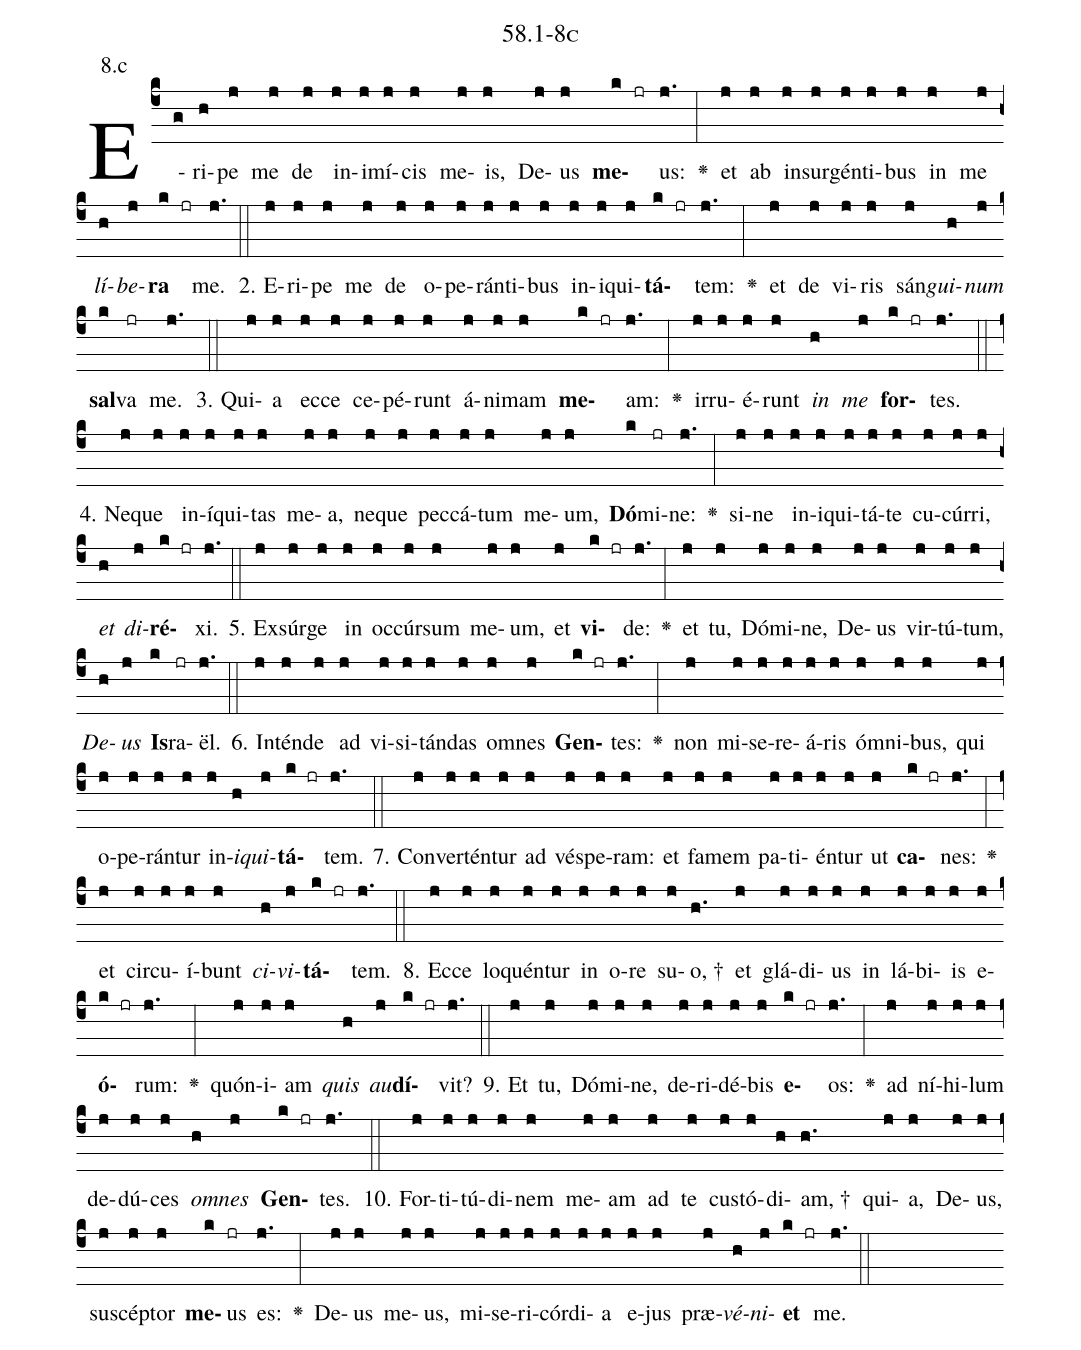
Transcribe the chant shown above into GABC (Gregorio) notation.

name: 58.1-8c;
annotation: 8.c;
%%
(c4)E(g)ri(h)pe(j) me(j) de(j) in(j)i(j)mí(j)cis(j) me(j)is,(j) De(j)us(j) <b>me</b>(k jr)us:(j.) <v>\greheightstar</v>(:) et(j) ab(j) in(j)sur(j)gén(j)ti(j)bus(j) in(j) me(j) <i>lí</i>(h)<i>be</i>(j)<b>ra</b>(k jr) me.(j.) (::)
2. E(j)ri(j)pe(j) me(j) de(j) o(j)pe(j)rán(j)ti(j)bus(j) in(j)i(j)qui(j)<b>tá</b>(k jr)tem:(j.) <v>\greheightstar</v>(:) et(j) de(j) vi(j)ris(j) sán(j)<i>gui</i>(h)<i>num</i>(j) <b>sal</b>(k)va(jr) me.(j.) (::)
3. Qui(j)a(j) ec(j)ce(j) ce(j)pé(j)runt(j) á(j)ni(j)mam(j) <b>me</b>(k jr)am:(j.) <v>\greheightstar</v>(:) ir(j)ru(j)é(j)runt(j) <i>in</i>(h) <i>me</i>(j) <b>for</b>(k jr)tes.(j.) (::)
4. Ne(j)que(j) in(j)í(j)qui(j)tas(j) me(j)a,(j) ne(j)que(j) pec(j)cá(j)tum(j) me(j)um,(j) <b>Dó</b>(k)mi(jr)ne:(j.) <v>\greheightstar</v>(:) si(j)ne(j) in(j)i(j)qui(j)tá(j)te(j) cu(j)cúr(j)ri,(j) <i>et</i>(h) <i>di</i>(j)<b>ré</b>(k jr)xi.(j.) (::)
5. Ex(j)súr(j)ge(j) in(j) oc(j)cúr(j)sum(j) me(j)um,(j) et(j) <b>vi</b>(k jr)de:(j.) <v>\greheightstar</v>(:) et(j) tu,(j) Dó(j)mi(j)ne,(j) De(j)us(j) vir(j)tú(j)tum,(j) <i>De</i>(h)<i>us</i>(j) <b>Is</b>(k)ra(jr)ël.(j.) (::)
6. In(j)tén(j)de(j) ad(j) vi(j)si(j)tán(j)das(j) om(j)nes(j) <b>Gen</b>(k jr)tes:(j.) <v>\greheightstar</v>(:) non(j) mi(j)se(j)re(j)á(j)ris(j) óm(j)ni(j)bus,(j) qui(j) o(j)pe(j)rán(j)tur(j) in(j)<i>i</i>(h)<i>qui</i>(j)<b>tá</b>(k jr)tem.(j.) (::)
7. Con(j)ver(j)tén(j)tur(j) ad(j) vés(j)pe(j)ram:(j) et(j) fa(j)mem(j) pa(j)ti(j)én(j)tur(j) ut(j) <b>ca</b>(k jr)nes:(j.) <v>\greheightstar</v>(:) et(j) cir(j)cu(j)í(j)bunt(j) <i>ci</i>(h)<i>vi</i>(j)<b>tá</b>(k jr)tem.(j.) (::)
8. Ec(j)ce(j) lo(j)quén(j)tur(j) in(j) o(j)re(j) su(j)o, †(h.) et(j) glá(j)di(j)us(j) in(j) lá(j)bi(j)is(j) e(j)<b>ó</b>(k jr)rum:(j.) <v>\greheightstar</v>(:) quón(j)i(j)am(j) <i>quis</i>(h) <i>au</i>(j)<b>dí</b>(k jr)vit?(j.) (::)
9. Et(j) tu,(j) Dó(j)mi(j)ne,(j) de(j)ri(j)dé(j)bis(j) <b>e</b>(k jr)os:(j.) <v>\greheightstar</v>(:) ad(j) ní(j)hi(j)lum(j) de(j)dú(j)ces(j) <i>om</i>(h)<i>nes</i>(j) <b>Gen</b>(k jr)tes.(j.) (::)
10. For(j)ti(j)tú(j)di(j)nem(j) me(j)am(j) ad(j) te(j) cus(j)tó(j)di(h)am, †(h.) qui(j)a,(j) De(j)us,(j) su(j)scép(j)tor(j) <b>me</b>(k)us(jr) es:(j.) <v>\greheightstar</v>(:) De(j)us(j) me(j)us,(j) mi(j)se(j)ri(j)cór(j)di(j)a(j) e(j)jus(j) præ(j)<i>vé</i>(h)<i>ni</i>(j)<b>et</b>(k jr) me.(j.) (::)
